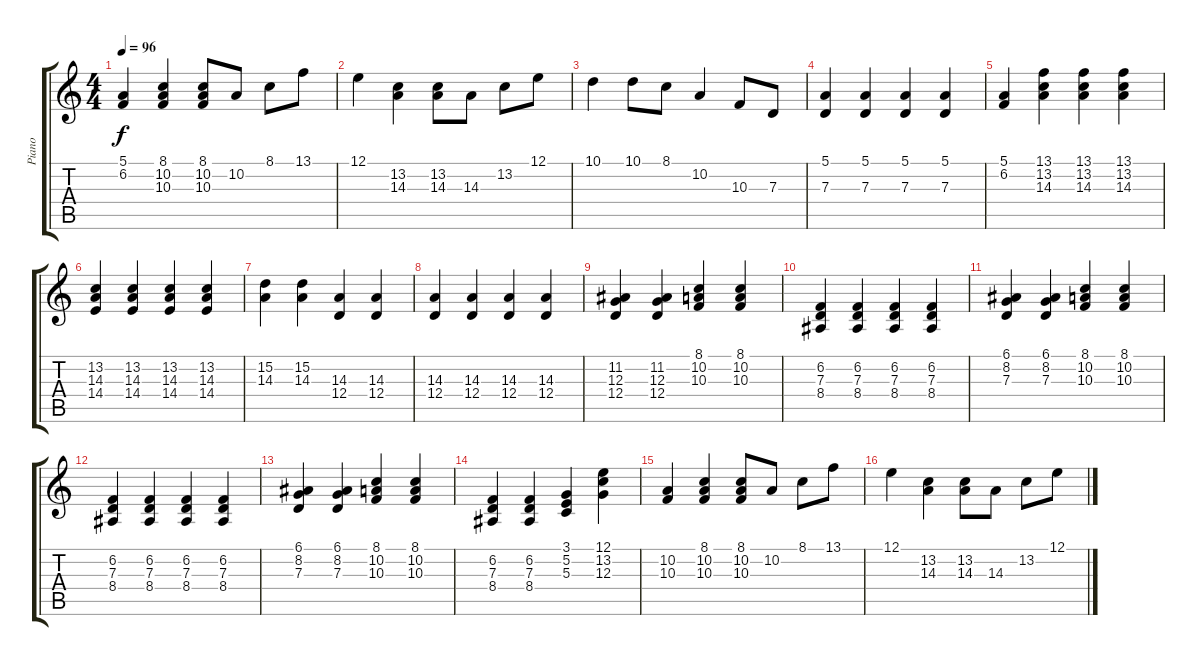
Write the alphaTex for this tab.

\track ("Piano " "Piano ") {instrument acousticgrandpiano}
\staff {score tabs}
\tuning (E4 B3 G3 D3 A2 E2) {hide}
\ts (4 4)
\tempo 96
\clef g2
\ks c
(5.1 6.2).4{dy f} (8.1 10.2 10.3).4 (8.1 10.2 10.3).8 10.2.8 8.1.8 13.1.8 |
12.1.4 (13.2 14.3).4 (13.2 14.3).8 14.3.8 13.2.8 12.1.8 |
10.1.4 10.1.8 8.1.8 10.2.4 10.3.8 7.3.8 |
(5.1 7.3).4 (5.1 7.3).4 (5.1 7.3).4 (5.1 7.3).4 |
(5.1 6.2).4 (13.1 13.2 14.3).4 (13.1 13.2 14.3).4 (13.1 13.2 14.3).4 |
(13.2 14.3 14.4).4 (13.2 14.3 14.4).4 (13.2 14.3 14.4).4 (13.2 14.3 14.4).4 |
(15.2 14.3).4 (15.2 14.3).4 (14.3 12.4).4 (14.3 12.4).4 |
(14.3 12.4).4 (14.3 12.4).4 (14.3 12.4).4 (14.3 12.4).4 |
(11.2 12.3 12.4).4 (11.2 12.3 12.4).4 (8.1 10.2 10.3).4 (8.1 10.2 10.3).4 |
(6.2 7.3 8.4).4 (6.2 7.3 8.4).4 (6.2 7.3 8.4).4 (6.2 7.3 8.4).4 |
(6.1 8.2 7.3).4 (6.1 8.2 7.3).4 (8.1 10.2 10.3).4 (8.1 10.2 10.3).4 |
(6.2 7.3 8.4).4 (6.2 7.3 8.4).4 (6.2 7.3 8.4).4 (6.2 7.3 8.4).4 |
(6.1 8.2 7.3).4 (6.1 8.2 7.3).4 (8.1 10.2 10.3).4 (8.1 10.2 10.3).4 |
(6.2 7.3 8.4).4 (6.2 7.3 8.4).4 (3.1 5.2 5.3).4 (12.1 13.2 12.3).4 |
(10.2 10.3).4 (8.1 10.2 10.3).4 (8.1 10.2 10.3).8 10.2.8 8.1.8 13.1.8 |
12.1.4 (13.2 14.3).4 (13.2 14.3).8 14.3.8 13.2.8 12.1.8
